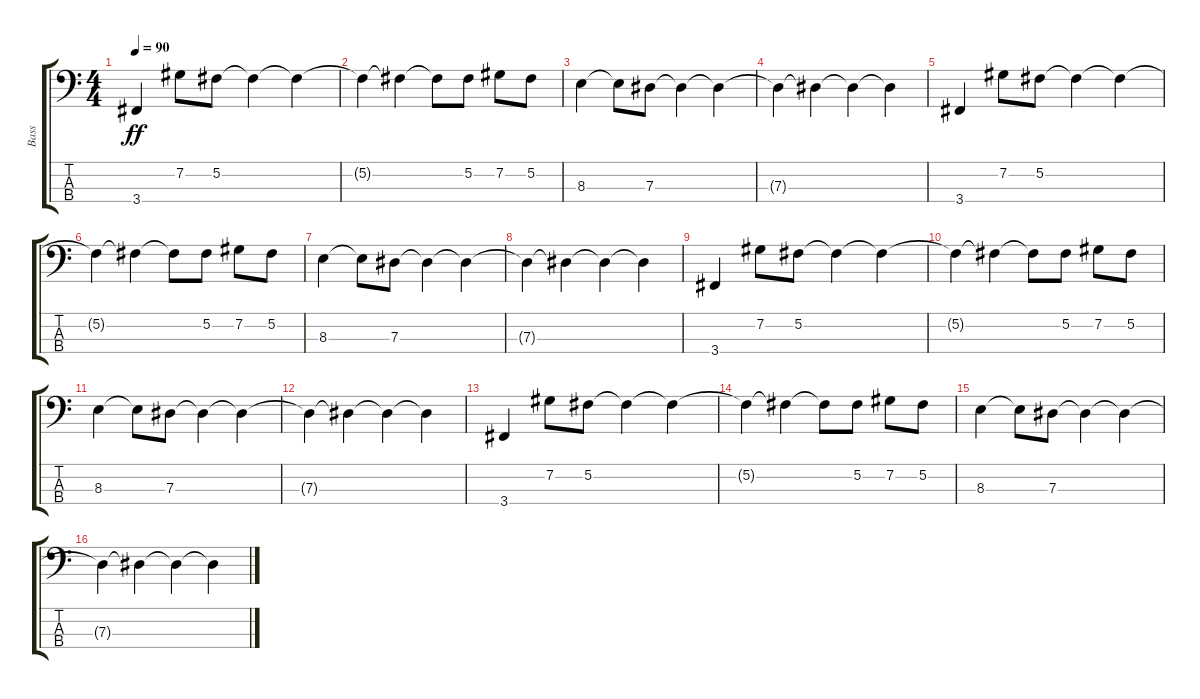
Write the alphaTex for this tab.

\track ("Bass" "Bass") {instrument electricbassfinger}
\staff {score tabs}
\tuning (Gb2 Db2 Ab1 Eb1) {hide}
\ts (4 4)
\tempo 90
\clef f4
\ks c
3.4.4{dy ff} 7.2.8 5.2.8 5.2{t}.4 5.2{t}.4 |
5.2{t}.4 5.2{t}.4 5.2{t}.8 5.2.8 7.2.8 5.2.8 |
8.3.4 8.3{t}.8 7.3.8 7.3{t}.4 7.3{t}.4 |
7.3{t}.4 7.3{t}.4 7.3{t}.4 7.3{t}.4 |
3.4.4 7.2.8 5.2.8 5.2{t}.4 5.2{t}.4 |
5.2{t}.4 5.2{t}.4 5.2{t}.8 5.2.8 7.2.8 5.2.8 |
8.3.4 8.3{t}.8 7.3.8 7.3{t}.4 7.3{t}.4 |
7.3{t}.4 7.3{t}.4 7.3{t}.4 7.3{t}.4 |
3.4.4 7.2.8 5.2.8 5.2{t}.4 5.2{t}.4 |
5.2{t}.4 5.2{t}.4 5.2{t}.8 5.2.8 7.2.8 5.2.8 |
8.3.4 8.3{t}.8 7.3.8 7.3{t}.4 7.3{t}.4 |
7.3{t}.4 7.3{t}.4 7.3{t}.4 7.3{t}.4 |
3.4.4 7.2.8 5.2.8 5.2{t}.4 5.2{t}.4 |
5.2{t}.4 5.2{t}.4 5.2{t}.8 5.2.8 7.2.8 5.2.8 |
8.3.4 8.3{t}.8 7.3.8 7.3{t}.4 7.3{t}.4 |
7.3{t}.4 7.3{t}.4 7.3{t}.4 7.3{t}.4
